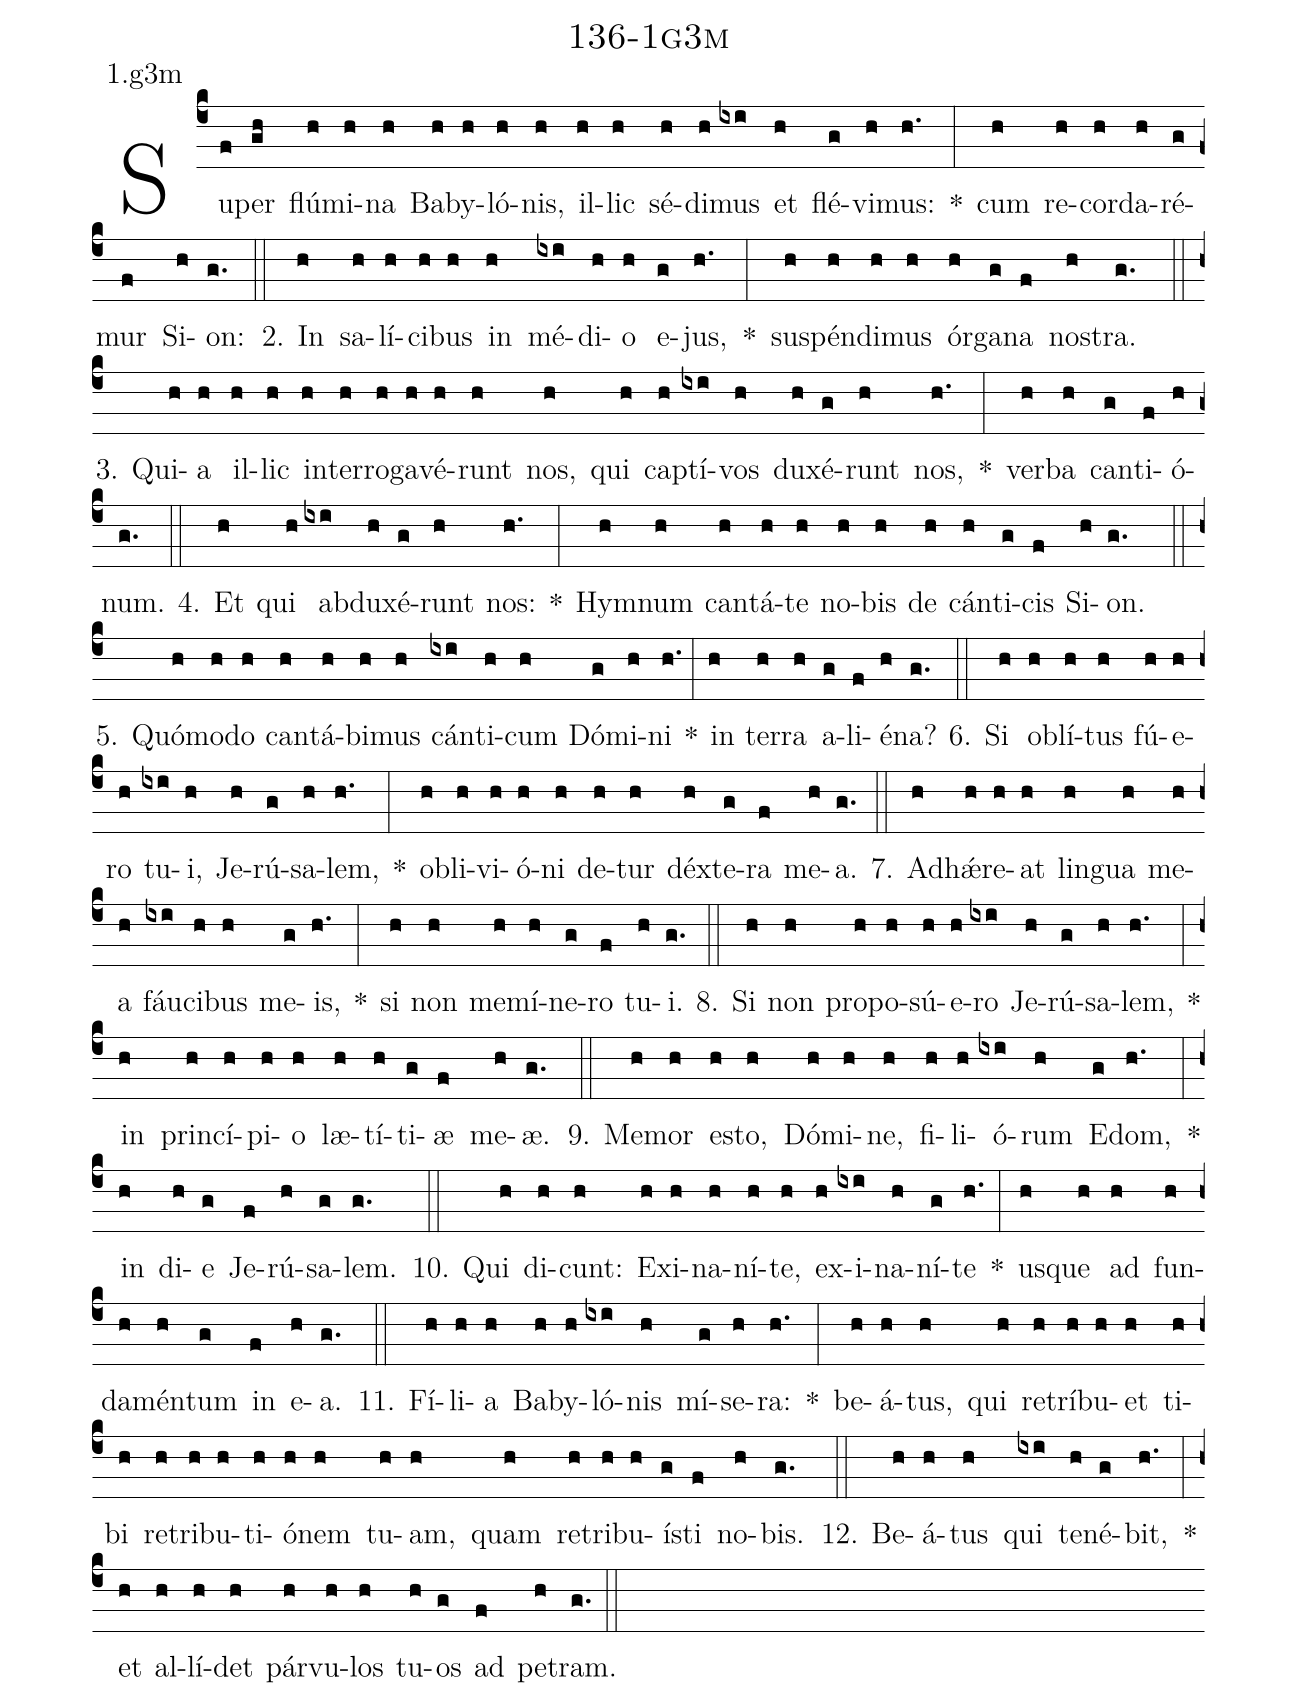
name: 136-1g3m;
annotation: 1.g3m;
%%
(c4)Su(f)per(gh) flú(h)mi(h)na(h) Ba(h)by(h)ló(h)nis,(h) il(h)lic(h) sé(h)di(h)mus(ixi) et(h) flé(g)vi(h)mus:(h.) *(:) cum(h) re(h)cor(h)da(h)ré(g)mur(f) Si(h)on:(g.) (::)
2. In(h) sa(h)lí(h)ci(h)bus(h) in(h) mé(ixi)di(h)o(h) e(g)jus,(h.) *(:) sus(h)pén(h)di(h)mus(h) ór(h)ga(g)na(f) nos(h)tra.(g.) (::)
3. Qui(h)a(h) il(h)lic(h) in(h)ter(h)ro(h)ga(h)vé(h)runt(h) nos,(h) qui(h) cap(h)tí(ixi)vos(h) du(h)xé(g)runt(h) nos,(h.) *(:) ver(h)ba(h) can(g)ti(f)ó(h)num.(g.) (::)
4. Et(h) qui(h) ab(ixi)du(h)xé(g)runt(h) nos:(h.) *(:) Hym(h)num(h) can(h)tá(h)te(h) no(h)bis(h) de(h) cán(h)ti(g)cis(f) Si(h)on.(g.) (::)
5. Quó(h)mo(h)do(h) can(h)tá(h)bi(h)mus(h) cán(ixi)ti(h)cum(h) Dó(g)mi(h)ni(h.) *(:) in(h) ter(h)ra(h) a(g)li(f)é(h)na?(g.) (::)
6. Si(h) ob(h)lí(h)tus(h) fú(h)e(h)ro(h) tu(ixi)i,(h) Je(h)rú(g)sa(h)lem,(h.) *(:) ob(h)li(h)vi(h)ó(h)ni(h) de(h)tur(h) déx(h)te(g)ra(f) me(h)a.(g.) (::)
7. Ad(h)hǽ(h)re(h)at(h) lin(h)gua(h) me(h)a(h) fáu(ixi)ci(h)bus(h) me(g)is,(h.) *(:) si(h) non(h) me(h)mí(h)ne(g)ro(f) tu(h)i.(g.) (::)
8. Si(h) non(h) pro(h)po(h)sú(h)e(h)ro(ixi) Je(h)rú(g)sa(h)lem,(h.) *(:) in(h) prin(h)cí(h)pi(h)o(h) læ(h)tí(h)ti(g)æ(f) me(h)æ.(g.) (::)
9. Me(h)mor(h) es(h)to,(h) Dó(h)mi(h)ne,(h) fi(h)li(h)ó(ixi)rum(h) E(g)dom,(h.) *(:) in(h) di(h)e(g) Je(f)rú(h)sa(g)lem.(g.) (::)
10. Qui(h) di(h)cunt:(h) Ex(h)i(h)na(h)ní(h)te,(h) ex(h)i(ixi)na(h)ní(g)te(h.) *(:) us(h)que(h) ad(h) fun(h)da(h)mén(h)tum(g) in(f) e(h)a.(g.) (::)
11. Fí(h)li(h)a(h) Ba(h)by(h)ló(ixi)nis(h) mí(g)se(h)ra:(h.) *(:) be(h)á(h)tus,(h) qui(h) re(h)trí(h)bu(h)et(h) ti(h)bi(h) re(h)tri(h)bu(h)ti(h)ó(h)nem(h) tu(h)am,(h) quam(h) re(h)tri(h)bu(h)ís(g)ti(f) no(h)bis.(g.) (::)
12. Be(h)á(h)tus(h) qui(ixi) te(h)né(g)bit,(h.) *(:) et(h) al(h)lí(h)det(h) pár(h)vu(h)los(h) tu(h)os(g) ad(f) pe(h)tram.(g.) (::)
